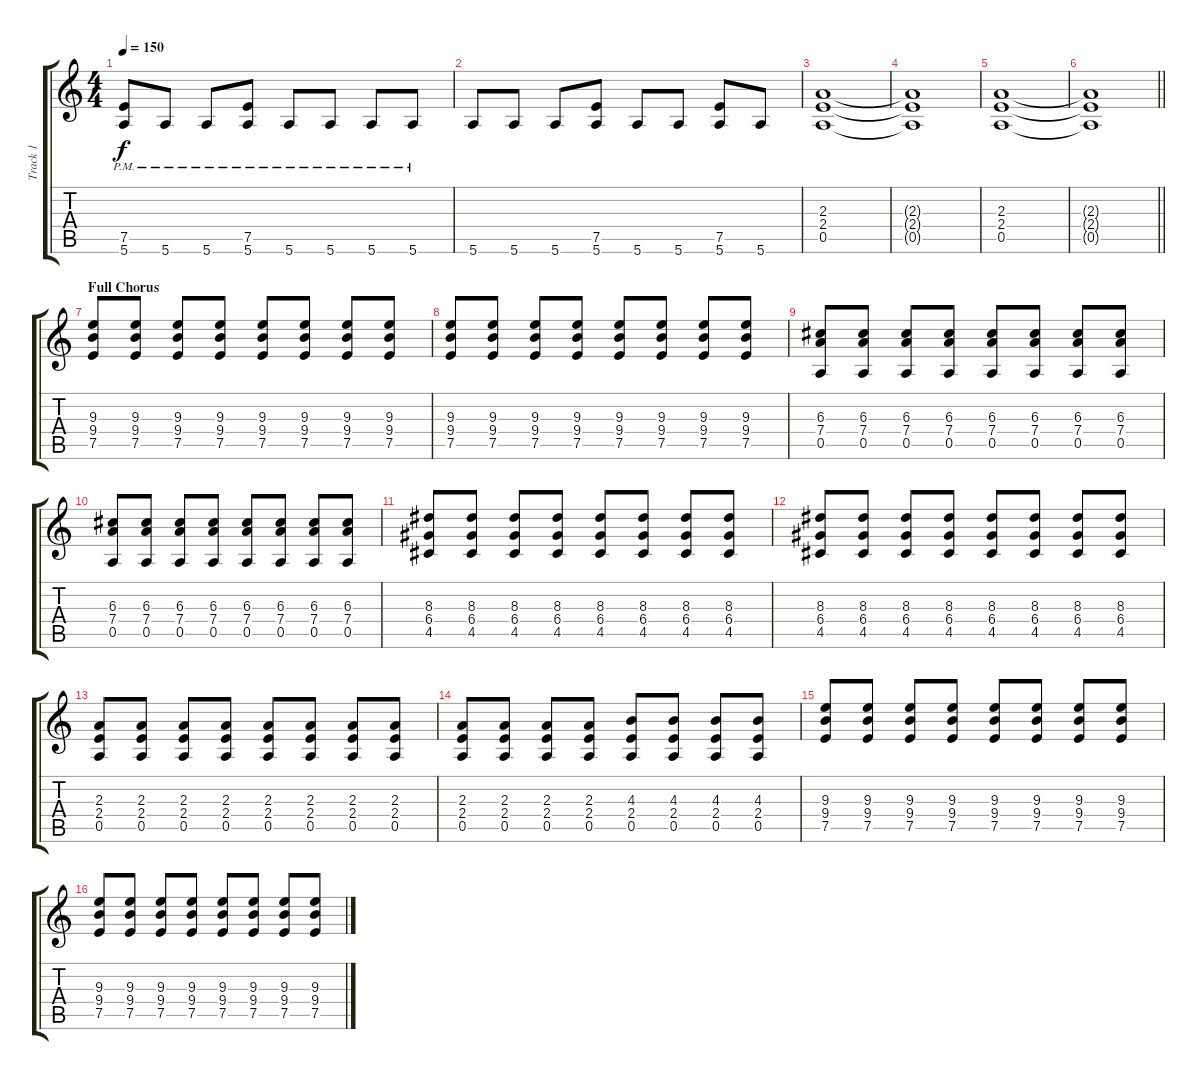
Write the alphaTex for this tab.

\track ("Track 1" "Track 1") {instrument overdrivenguitar}
\staff {score tabs}
\tuning (E4 B3 G3 D3 A2 E2) {hide}
\ts (4 4)
\tempo 150
\clef g2
\ks c
(7.5 5.6{pm}).8{dy f} 5.6{pm}.8 5.6{pm}.8 (7.5 5.6{pm}).8 5.6{pm}.8 5.6{pm}.8 5.6{pm}.8 5.6{pm}.8 |
5.6.8 5.6.8 5.6.8 (7.5 5.6).8 5.6.8 5.6.8 (7.5 5.6).8 5.6.8 |
(2.3 2.4 0.5).1 |
(2.3{t} 2.4{t} 0.5{t}).1 |
(2.3 2.4 0.5).1 |
\barLineRight lightlight
(2.3{t} 2.4{t} 0.5{t}).1 |
\section ("" "Full Chorus")
(9.3 9.4 7.5).8 (9.3 9.4 7.5).8 (9.3 9.4 7.5).8 (9.3 9.4 7.5).8 (9.3 9.4 7.5).8 (9.3 9.4 7.5).8 (9.3 9.4 7.5).8 (9.3 9.4 7.5).8 |
(9.3 9.4 7.5).8 (9.3 9.4 7.5).8 (9.3 9.4 7.5).8 (9.3 9.4 7.5).8 (9.3 9.4 7.5).8 (9.3 9.4 7.5).8 (9.3 9.4 7.5).8 (9.3 9.4 7.5).8 |
(6.3 7.4 0.5).8 (6.3 7.4 0.5).8 (6.3 7.4 0.5).8 (6.3 7.4 0.5).8 (6.3 7.4 0.5).8 (6.3 7.4 0.5).8 (6.3 7.4 0.5).8 (6.3 7.4 0.5).8 |
(6.3 7.4 0.5).8 (6.3 7.4 0.5).8 (6.3 7.4 0.5).8 (6.3 7.4 0.5).8 (6.3 7.4 0.5).8 (6.3 7.4 0.5).8 (6.3 7.4 0.5).8 (6.3 7.4 0.5).8 |
(8.3 6.4 4.5).8 (8.3 6.4 4.5).8 (8.3 6.4 4.5).8 (8.3 6.4 4.5).8 (8.3 6.4 4.5).8 (8.3 6.4 4.5).8 (8.3 6.4 4.5).8 (8.3 6.4 4.5).8 |
(8.3 6.4 4.5).8 (8.3 6.4 4.5).8 (8.3 6.4 4.5).8 (8.3 6.4 4.5).8 (8.3 6.4 4.5).8 (8.3 6.4 4.5).8 (8.3 6.4 4.5).8 (8.3 6.4 4.5).8 |
(2.3 2.4 0.5).8 (2.3 2.4 0.5).8 (2.3 2.4 0.5).8 (2.3 2.4 0.5).8 (2.3 2.4 0.5).8 (2.3 2.4 0.5).8 (2.3 2.4 0.5).8 (2.3 2.4 0.5).8 |
(2.3 2.4 0.5).8 (2.3 2.4 0.5).8 (2.3 2.4 0.5).8 (2.3 2.4 0.5).8 (4.3 2.4 0.5).8 (4.3 2.4 0.5).8 (4.3 2.4 0.5).8 (4.3 2.4 0.5).8 |
(9.3 9.4 7.5).8 (9.3 9.4 7.5).8 (9.3 9.4 7.5).8 (9.3 9.4 7.5).8 (9.3 9.4 7.5).8 (9.3 9.4 7.5).8 (9.3 9.4 7.5).8 (9.3 9.4 7.5).8 |
(9.3 9.4 7.5).8 (9.3 9.4 7.5).8 (9.3 9.4 7.5).8 (9.3 9.4 7.5).8 (9.3 9.4 7.5).8 (9.3 9.4 7.5).8 (9.3 9.4 7.5).8 (9.3 9.4 7.5).8
